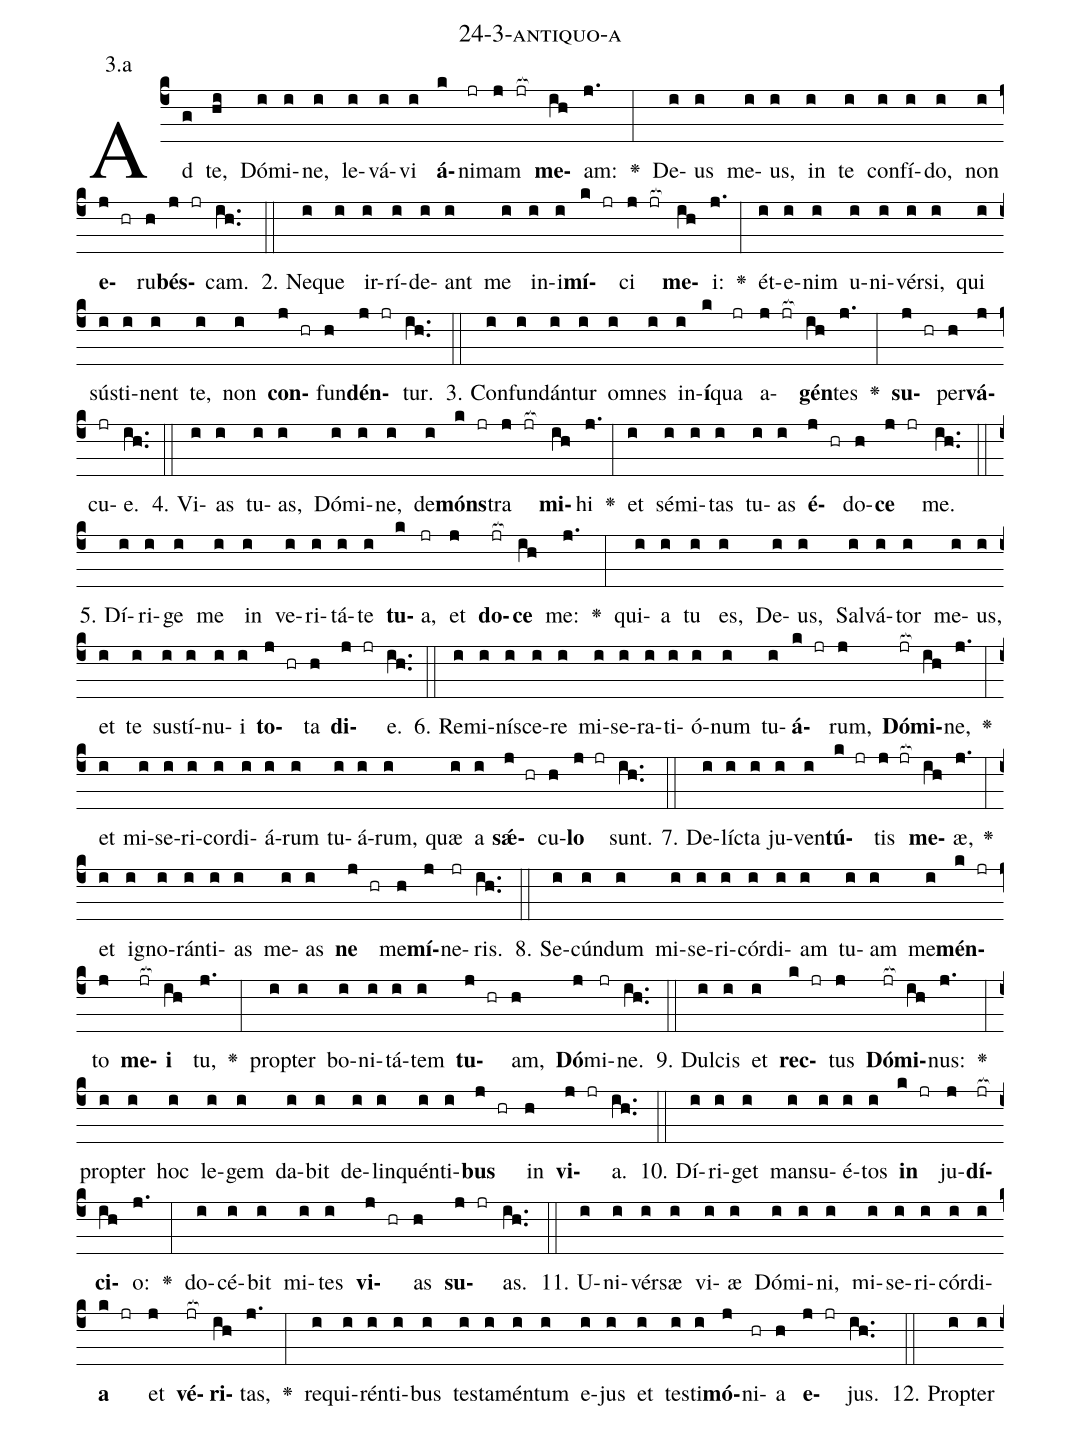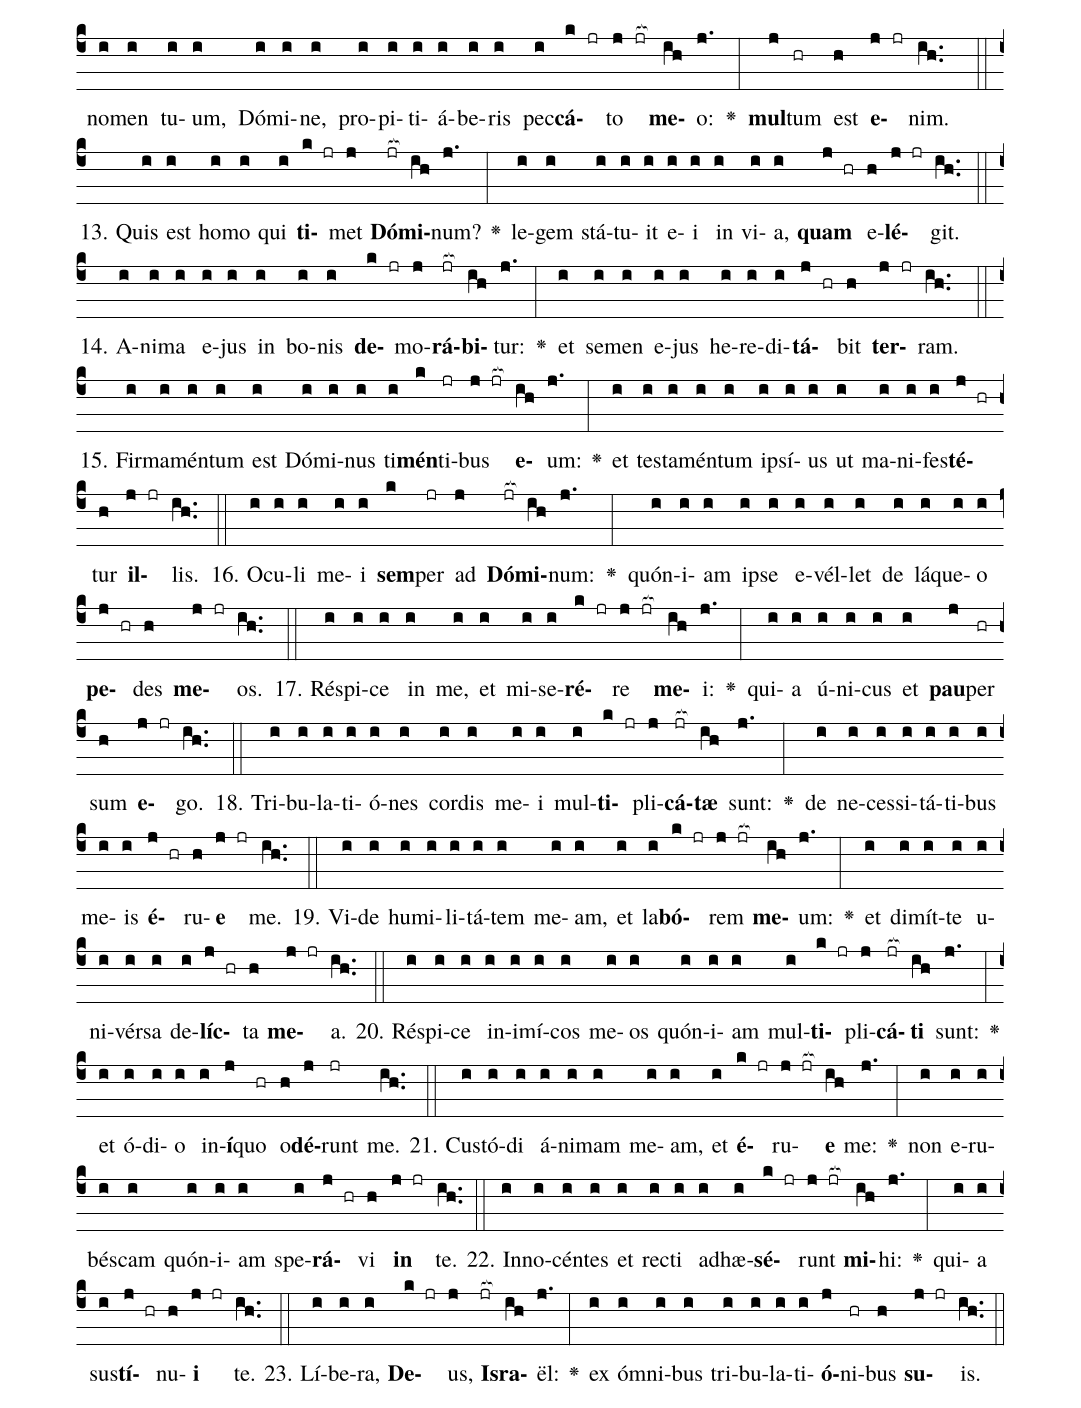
name: 24-3-antiquo-a;
annotation: 3.a;
%%
(c4)Ad(g) te,(hi) Dó(i)mi(i)ne,(i) le(i)vá(i)vi(i) <b>á</b>(k)ni(jr)mam(j jr[ocb:1{]) <b>me</b>(ih[ocb:0}])am:(j.) <v>\greheightstar</v>(:) De(i)us(i) me(i)us,(i) in(i) te(i) con(i)fí(i)do,(i) non(i) <b>e</b>(j hr)ru(h)<b>bés</b>(j jr)cam.(ih..) (::)
2. Ne(i)que(i) ir(i)rí(i)de(i)ant(i) me(i) in(i)i(i)<b>mí</b>(k jr)ci(j jr[ocb:1{]) <b>me</b>(ih[ocb:0}])i:(j.) <v>\greheightstar</v>(:) ét(i)e(i)nim(i) u(i)ni(i)vér(i)si,(i) qui(i) sús(i)ti(i)nent(i) te,(i) non(i) <b>con</b>(j hr)fun(h)<b>dén</b>(j jr)tur.(ih..) (::)
3. Con(i)fun(i)dán(i)tur(i) om(i)nes(i) in(i)<b>í</b>(k)qua(jr) a(j jr[ocb:1{])<b>gén</b>(ih[ocb:0}])tes(j.) <v>\greheightstar</v>(:) <b>su</b>(j hr)per(h)<b>vá</b>(j)cu(jr)e.(ih..) (::)
4. Vi(i)as(i) tu(i)as,(i) Dó(i)mi(i)ne,(i) de(i)<b>móns</b>(k jr)tra(j jr[ocb:1{]) <b>mi</b>(ih[ocb:0}])hi(j.) <v>\greheightstar</v>(:) et(i) sé(i)mi(i)tas(i) tu(i)as(i) <b>é</b>(j hr)do(h)<b>ce</b>(j jr) me.(ih..) (::)
5. Dí(i)ri(i)ge(i) me(i) in(i) ve(i)ri(i)tá(i)te(i) <b>tu</b>(k)a,(jr) et(j) <b>do</b>(jr[ocb:1{])<b>ce</b>(ih[ocb:0}]) me:(j.) <v>\greheightstar</v>(:) qui(i)a(i) tu(i) es,(i) De(i)us,(i) Sal(i)vá(i)tor(i) me(i)us,(i) et(i) te(i) sus(i)tí(i)nu(i)i(i) <b>to</b>(j hr)ta(h) <b>di</b>(j jr)e.(ih..) (::)
6. Re(i)mi(i)ní(i)sce(i)re(i) mi(i)se(i)ra(i)ti(i)ó(i)num(i) tu(i)<b>á</b>(k jr)rum,(j) <b>Dó</b>(jr[ocb:1{])<b>mi</b>(ih[ocb:0}])ne,(j.) <v>\greheightstar</v>(:) et(i) mi(i)se(i)ri(i)cor(i)di(i)á(i)rum(i) tu(i)á(i)rum,(i) quæ(i) a(i) <b>sǽ</b>(j hr)cu(h)<b>lo</b>(j jr) sunt.(ih..) (::)
7. De(i)líc(i)ta(i) ju(i)ven(i)<b>tú</b>(k jr)tis(j jr[ocb:1{]) <b>me</b>(ih[ocb:0}])æ,(j.) <v>\greheightstar</v>(:) et(i) i(i)gno(i)rán(i)ti(i)as(i) me(i)as(i) <b>ne</b>(j hr) me(h)<b>mí</b>(j)ne(jr)ris.(ih..) (::)
8. Se(i)cún(i)dum(i) mi(i)se(i)ri(i)cór(i)di(i)am(i) tu(i)am(i) me(i)<b>mén</b>(k jr)to(j) <b>me</b>(jr[ocb:1{])<b>i</b>(ih[ocb:0}]) tu,(j.) <v>\greheightstar</v>(:) prop(i)ter(i) bo(i)ni(i)tá(i)tem(i) <b>tu</b>(j hr)am,(h) <b>Dó</b>(j)mi(jr)ne.(ih..) (::)
9. Dul(i)cis(i) et(i) <b>rec</b>(k jr)tus(j) <b>Dó</b>(jr[ocb:1{])<b>mi</b>(ih[ocb:0}])nus:(j.) <v>\greheightstar</v>(:) prop(i)ter(i) hoc(i) le(i)gem(i) da(i)bit(i) de(i)lin(i)quén(i)ti(i)<b>bus</b>(j hr) in(h) <b>vi</b>(j jr)a.(ih..) (::)
10. Dí(i)ri(i)get(i) man(i)su(i)é(i)tos(i) <b>in</b>(k jr) ju(j)<b>dí</b>(jr[ocb:1{])<b>ci</b>(ih[ocb:0}])o:(j.) <v>\greheightstar</v>(:) do(i)cé(i)bit(i) mi(i)tes(i) <b>vi</b>(j hr)as(h) <b>su</b>(j jr)as.(ih..) (::)
11. U(i)ni(i)vér(i)sæ(i) vi(i)æ(i) Dó(i)mi(i)ni,(i) mi(i)se(i)ri(i)cór(i)di(i)<b>a</b>(k jr) et(j) <b>vé</b>(jr[ocb:1{])<b>ri</b>(ih[ocb:0}])tas,(j.) <v>\greheightstar</v>(:) re(i)qui(i)rén(i)ti(i)bus(i) tes(i)ta(i)mén(i)tum(i) e(i)jus(i) et(i) tes(i)ti(i)<b>mó</b>(j)ni(hr)a(h) <b>e</b>(j jr)jus.(ih..) (::)
12. Prop(i)ter(i) no(i)men(i) tu(i)um,(i) Dó(i)mi(i)ne,(i) pro(i)pi(i)ti(i)á(i)be(i)ris(i) pec(i)<b>cá</b>(k jr)to(j jr[ocb:1{]) <b>me</b>(ih[ocb:0}])o:(j.) <v>\greheightstar</v>(:) <b>mul</b>(j)tum(hr) est(h) <b>e</b>(j jr)nim.(ih..) (::)
13. Quis(i) est(i) ho(i)mo(i) qui(i) <b>ti</b>(k jr)met(j) <b>Dó</b>(jr[ocb:1{])<b>mi</b>(ih[ocb:0}])num?(j.) <v>\greheightstar</v>(:) le(i)gem(i) stá(i)tu(i)it(i) e(i)i(i) in(i) vi(i)a,(i) <b>quam</b>(j hr) e(h)<b>lé</b>(j jr)git.(ih..) (::)
14. A(i)ni(i)ma(i) e(i)jus(i) in(i) bo(i)nis(i) <b>de</b>(k jr)mo(j)<b>rá</b>(jr[ocb:1{])<b>bi</b>(ih[ocb:0}])tur:(j.) <v>\greheightstar</v>(:) et(i) se(i)men(i) e(i)jus(i) he(i)re(i)di(i)<b>tá</b>(j hr)bit(h) <b>ter</b>(j jr)ram.(ih..) (::)
15. Fir(i)ma(i)mén(i)tum(i) est(i) Dó(i)mi(i)nus(i) ti(i)<b>mén</b>(k)ti(jr)bus(j jr[ocb:1{]) <b>e</b>(ih[ocb:0}])um:(j.) <v>\greheightstar</v>(:) et(i) tes(i)ta(i)mén(i)tum(i) ip(i)sí(i)us(i) ut(i) ma(i)ni(i)fes(i)<b>té</b>(j hr)tur(h) <b>il</b>(j jr)lis.(ih..) (::)
16. O(i)cu(i)li(i) me(i)i(i) <b>sem</b>(k)per(jr) ad(j) <b>Dó</b>(jr[ocb:1{])<b>mi</b>(ih[ocb:0}])num:(j.) <v>\greheightstar</v>(:) quón(i)i(i)am(i) ip(i)se(i) e(i)vél(i)let(i) de(i) lá(i)que(i)o(i) <b>pe</b>(j hr)des(h) <b>me</b>(j jr)os.(ih..) (::)
17. Ré(i)spi(i)ce(i) in(i) me,(i) et(i) mi(i)se(i)<b>ré</b>(k jr)re(j jr[ocb:1{]) <b>me</b>(ih[ocb:0}])i:(j.) <v>\greheightstar</v>(:) qui(i)a(i) ú(i)ni(i)cus(i) et(i) <b>pau</b>(j)per(hr) sum(h) <b>e</b>(j jr)go.(ih..) (::)
18. Tri(i)bu(i)la(i)ti(i)ó(i)nes(i) cor(i)dis(i) me(i)i(i) mul(i)<b>ti</b>(k jr)pli(j)<b>cá</b>(jr[ocb:1{])<b>tæ</b>(ih[ocb:0}]) sunt:(j.) <v>\greheightstar</v>(:) de(i) ne(i)ces(i)si(i)tá(i)ti(i)bus(i) me(i)is(i) <b>é</b>(j hr)ru(h)<b>e</b>(j jr) me.(ih..) (::)
19. Vi(i)de(i) hu(i)mi(i)li(i)tá(i)tem(i) me(i)am,(i) et(i) la(i)<b>bó</b>(k jr)rem(j jr[ocb:1{]) <b>me</b>(ih[ocb:0}])um:(j.) <v>\greheightstar</v>(:) et(i) di(i)mít(i)te(i) u(i)ni(i)vér(i)sa(i) de(i)<b>líc</b>(j hr)ta(h) <b>me</b>(j jr)a.(ih..) (::)
20. Ré(i)spi(i)ce(i) in(i)i(i)mí(i)cos(i) me(i)os(i) quón(i)i(i)am(i) mul(i)<b>ti</b>(k jr)pli(j)<b>cá</b>(jr[ocb:1{])<b>ti</b>(ih[ocb:0}]) sunt:(j.) <v>\greheightstar</v>(:) et(i) ó(i)di(i)o(i) in(i)<b>í</b>(j)quo(hr) o(h)<b>dé</b>(j)runt(jr) me.(ih..) (::)
21. Cus(i)tó(i)di(i) á(i)ni(i)mam(i) me(i)am,(i) et(i) <b>é</b>(k jr)ru(j jr[ocb:1{])<b>e</b>(ih[ocb:0}]) me:(j.) <v>\greheightstar</v>(:) non(i) e(i)ru(i)bés(i)cam(i) quón(i)i(i)am(i) spe(i)<b>rá</b>(j hr)vi(h) <b>in</b>(j jr) te.(ih..) (::)
22. In(i)no(i)cén(i)tes(i) et(i) rec(i)ti(i) ad(i)hæ(i)<b>sé</b>(k jr)runt(j jr[ocb:1{]) <b>mi</b>(ih[ocb:0}])hi:(j.) <v>\greheightstar</v>(:) qui(i)a(i) sus(i)<b>tí</b>(j hr)nu(h)<b>i</b>(j jr) te.(ih..) (::)
23. Lí(i)be(i)ra,(i) <b>De</b>(k jr)us,(j) <b>Is</b>(jr[ocb:1{])<b>ra</b>(ih[ocb:0}])ël:(j.) <v>\greheightstar</v>(:) ex(i) óm(i)ni(i)bus(i) tri(i)bu(i)la(i)ti(i)<b>ó</b>(j)ni(hr)bus(h) <b>su</b>(j jr)is.(ih..) (::)
